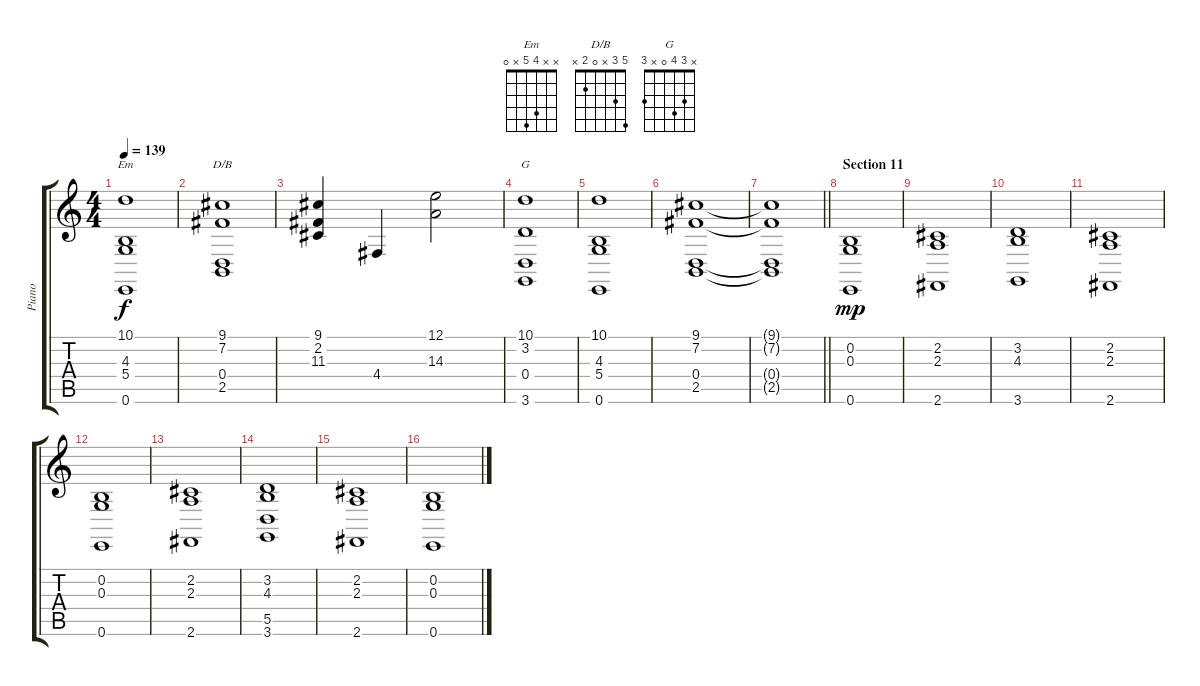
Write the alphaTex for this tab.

\track ("Piano" "Piano") {instrument acousticgrandpiano}
\staff {score tabs}
\tuning (E4 B3 G3 D3 A2 E2) {hide}
\chord ("Em" x x 4 5 x 0)
\chord ("D/B" 5 3 x 0 2 x)
\chord ("G" x 3 4 0 x 3)
\ts (4 4)
\tempo 139
\clef g2
\ks c
(10.1 4.3 5.4 0.6).1{ch "Em" dy f} |
(9.1 7.2 0.4 2.5).1{ch "D/B"} |
(9.1 2.2 11.3).4 4.4.4 (12.1 14.3).2 |
(10.1 3.2 0.4 3.6).1{ch "G"} |
(10.1 4.3 5.4 0.6).1 |
(9.1 7.2 0.4 2.5).1 |
\barLineRight lightlight
(9.1{t} 7.2{t} 0.4{t} 2.5{t}).1 |
\section ("" "Section 11")
(0.2 0.3 0.6).1{dy mp} |
(2.2 2.3 2.6).1 |
(3.2 4.3 3.6).1 |
(2.2 2.3 2.6).1 |
(0.2 0.3 0.6).1 |
(2.2 2.3 2.6).1 |
(3.2 4.3 5.5 3.6).1 |
(2.2 2.3 2.6).1 |
(0.2 0.3 0.6).1
